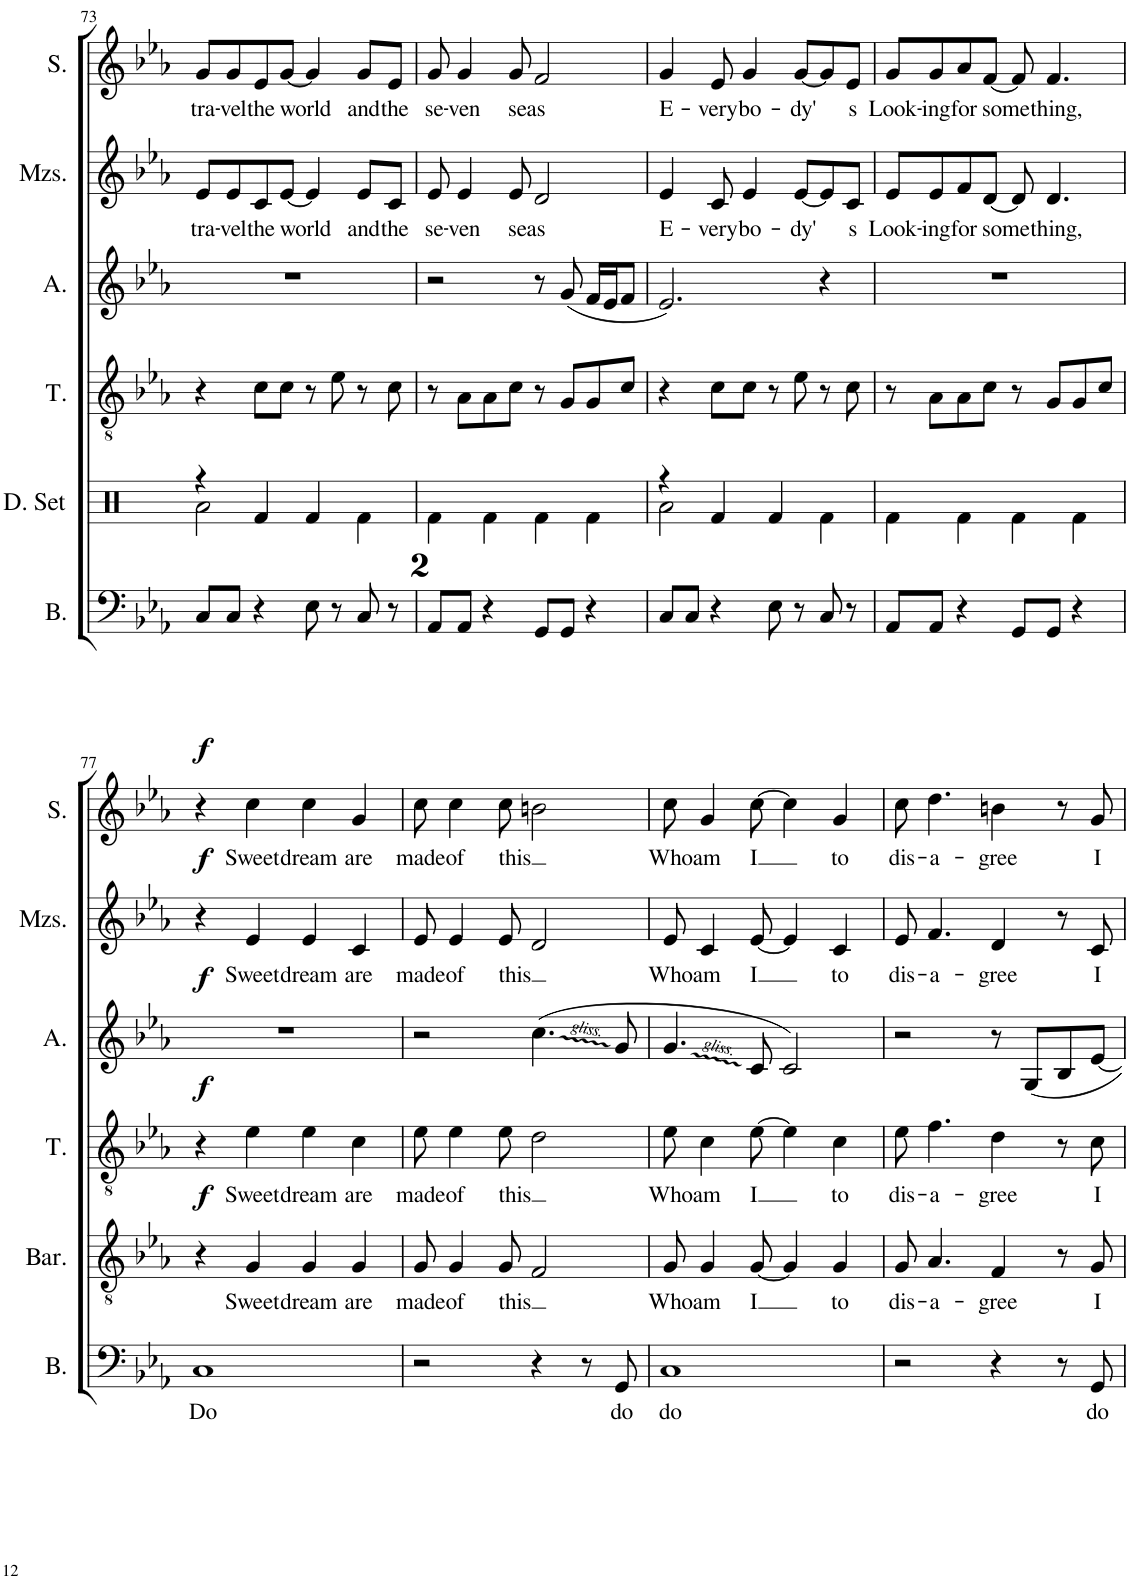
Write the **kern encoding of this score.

**kern	**text	**kern	**text	**dynam	**kern	**text	**dynam	**kern	**dynam	**kern	**text	**dynam	**kern	**text	**dynam
*part6	*part6	*part5	*part5	*part5	*part4	*part4	*part4	*part3	*part3	*part2	*part2	*part2	*part1	*part1	*part1
*staff6	*staff6	*staff5	*staff5	*staff5	*staff4	*staff4	*staff4	*staff3	*staff3	*staff2	*staff2	*staff2	*staff1	*staff1	*staff1
*I"Bass	*	*I"Baritone	*	*	*I"Tenor	*	*	*I"Alto	*	*I"Mezzo-soprano	*	*	*I"Soprano	*	*
*I'B.	*	*I'Bar.	*	*	*I'T.	*	*	*I'A.	*	*I'Mzs.	*	*	*I'S.	*	*
!!LO:PB:g=z
*clefF4	*	*clefGv2	*	*	*clefGv2	*	*	*clefG2	*	*clefG2	*	*	*clefG2	*	*
*k[b-e-a-]	*	*k[b-e-a-]	*	*	*k[b-e-a-]	*	*	*k[b-e-a-]	*	*k[b-e-a-]	*	*	*k[b-e-a-]	*	*
*M4/4	*	*M4/4	*	*	*M4/4	*	*	*M4/4	*	*M4/4	*	*	*M4/4	*	*
=73	=73	=73	=73	=73	=73	=73	=73	=73	=73	=73	=73	=73	=73	=73	=73
!	!	!	!	!	!	!	!	!	!	!	!LO:LY:b	!	!	!LO:LY:b	!
8C/L	.	1r	.	.	4r	.	.	1r	.	8e-/L	tra-	.	8g/L	tra-	.
!	!	!	!	!	!	!	!	!	!	!	!LO:LY:b	!	!	!LO:LY:b	!
8C/J	.	.	.	.	.	.	.	.	.	8e-/	-vel	.	8g/	-vel	.
!	!	!	!	!	!	!	!	!	!	!	!LO:LY:b	!	!	!LO:LY:b	!
4r	.	.	.	.	8c\L	.	.	.	.	8c/	the	.	8e-/	the	.
!	!	!	!	!	!	!	!	!	!	!	!LO:LY:b	!	!	!LO:LY:b	!
.	.	.	.	.	8c\J	.	.	.	.	[8e-/J	world	.	[8g/J	world	.
8E-\	.	.	.	.	8r	.	.	.	.	4e-/]	.	.	4g/]	.	.
8r	.	.	.	.	8e-\	.	.	.	.	.	.	.	.	.	.
!	!	!	!	!	!	!	!	!	!	!	!LO:LY:b	!	!	!LO:LY:b	!
8C/	.	.	.	.	8r	.	.	.	.	8e-/L	and	.	8g/L	and	.
!	!	!	!	!	!	!	!	!	!	!	!LO:LY:b	!	!	!LO:LY:b	!
8r	.	.	.	.	8c\	.	.	.	.	8c/J	the	.	8e-/J	the	.
=74	=74	=74	=74	=74	=74	=74	=74	=74	=74	=74	=74	=74	=74	=74	=74
!LO:TX:a:t=2	!	!	!	!	!	!	!	!	!	!	!	!	!	!	!
!	!	!	!	!	!	!	!	!	!	!	!LO:LY:b	!	!	!LO:LY:b	!
8AA-/L	.	1r	.	.	8r	.	.	2r	.	8e-/	se-	.	8g/	se-	.
!	!	!	!	!	!	!	!	!	!	!	!LO:LY:b	!	!	!LO:LY:b	!
8AA-/J	.	.	.	.	8A-\L	.	.	.	.	4e-/	-ven	.	4g/	-ven	.
4r	.	.	.	.	8A-\	.	.	.	.	.	.	.	.	.	.
!	!	!	!	!	!	!	!	!	!	!	!LO:LY:b	!	!	!LO:LY:b	!
.	.	.	.	.	8c\J	.	.	.	.	8e-/	seas	.	8g/	seas	.
8GG/L	.	.	.	.	8r	.	.	8r	.	2d/	.	.	2f/	.	.
8GG/J	.	.	.	.	8G/L	.	.	(8g/	.	.	.	.	.	.	.
4r	.	.	.	.	8G/	.	.	16f/LL	.	.	.	.	.	.	.
.	.	.	.	.	.	.	.	16e-/J	.	.	.	.	.	.	.
.	.	.	.	.	8c/J	.	.	8f/J	.	.	.	.	.	.	.
=75	=75	=75	=75	=75	=75	=75	=75	=75	=75	=75	=75	=75	=75	=75	=75
!	!	!	!	!	!	!	!	!	!	!	!LO:LY:b	!	!	!LO:LY:b	!
8C/L	.	1r	.	.	4r	.	.	2.e-/)	.	4e-/	E-	.	4g/	E-	.
8C/J	.	.	.	.	.	.	.	.	.	.	.	.	.	.	.
!	!	!	!	!	!	!	!	!	!	!	!LO:LY:b	!	!	!LO:LY:b	!
4r	.	.	.	.	8c\L	.	.	.	.	8c/	-very	.	8e-/	-very	.
!	!	!	!	!	!	!	!	!	!	!	!LO:LY:b	!	!	!LO:LY:b	!
.	.	.	.	.	8c\J	.	.	.	.	4e-/	bo-	.	4g/	bo-	.
8E-\	.	.	.	.	8r	.	.	.	.	.	.	.	.	.	.
!	!	!	!	!	!	!	!	!	!	!	!LO:LY:b	!	!	!LO:LY:b	!
8r	.	.	.	.	8e-\	.	.	.	.	[8e-/L	-dy'	.	[8g/L	-dy'	.
8C/	.	.	.	.	8r	.	.	4r	.	8e-/]	.	.	8g/]	.	.
!	!	!	!	!	!	!	!	!	!	!	!LO:LY:b	!	!	!LO:LY:b	!
8r	.	.	.	.	8c\	.	.	.	.	8c/J	s	.	8e-/J	s	.
=76	=76	=76	=76	=76	=76	=76	=76	=76	=76	=76	=76	=76	=76	=76	=76
!	!	!	!	!	!	!	!	!	!	!	!LO:LY:b	!	!	!LO:LY:b	!
8AA-/L	.	1r	.	.	8r	.	.	1r	.	8e-/L	Look-	.	8g/L	Look-	.
!	!	!	!	!	!	!	!	!	!	!	!LO:LY:b	!	!	!LO:LY:b	!
8AA-/J	.	.	.	.	8A-\L	.	.	.	.	8e-/	-ing	.	8g/	-ing	.
!	!	!	!	!	!	!	!	!	!	!	!LO:LY:b	!	!	!LO:LY:b	!
4r	.	.	.	.	8A-\	.	.	.	.	8f/	for	.	8a-/	for	.
!	!	!	!	!	!	!	!	!	!	!	!LO:LY:b	!	!	!LO:LY:b	!
.	.	.	.	.	8c\J	.	.	.	.	[8d/J	some	.	[8f/J	some	.
8GG/L	.	.	.	.	8r	.	.	.	.	8d/]	.	.	8f/]	.	.
!	!	!	!	!	!	!	!	!	!	!	!LO:LY:b	!	!	!LO:LY:b	!
8GG/J	.	.	.	.	8G/L	.	.	.	.	4.d/	thing,	.	4.f/	thing,	.
4r	.	.	.	.	8G/	.	.	.	.	.	.	.	.	.	.
.	.	.	.	.	8c/J	.	.	.	.	.	.	.	.	.	.
!!LO:LB:g=z
=77	=77	=77	=77	=77	=77	=77	=77	=77	=77	=77	=77	=77	=77	=77	=77
!	!LO:LY:b	!	!	!LO:DY:a	!	!	!LO:DY:a	!	!LO:DY:a	!	!	!LO:DY:a	!	!	!LO:DY:a
1C	Do	4r	.	f	4r	.	f	1r	f	4r	.	f	4r	.	f
!	!	!	!LO:LY:b	!	!	!LO:LY:b	!	!	!	!	!LO:LY:b	!	!	!LO:LY:b	!
.	.	4G/	Sweet	.	4e-\	Sweet	.	.	.	4e-/	Sweet	.	4cc\	Sweet	.
!	!	!	!LO:LY:b	!	!	!LO:LY:b	!	!	!	!	!LO:LY:b	!	!	!LO:LY:b	!
.	.	4G/	dream	.	4e-\	dream	.	.	.	4e-/	dream	.	4cc\	dream	.
!	!	!	!LO:LY:b	!	!	!LO:LY:b	!	!	!	!	!LO:LY:b	!	!	!LO:LY:b	!
.	.	4G/	are	.	4c\	are	.	.	.	4c/	are	.	4g/	are	.
=78	=78	=78	=78	=78	=78	=78	=78	=78	=78	=78	=78	=78	=78	=78	=78
!	!	!	!LO:LY:b	!	!	!LO:LY:b	!	!	!	!	!LO:LY:b	!	!	!LO:LY:b	!
2r	.	8G/	made	.	8e-\	made	.	2r	.	8e-/	made	.	8cc\	made	.
!	!	!	!LO:LY:b	!	!	!LO:LY:b	!	!	!	!	!LO:LY:b	!	!	!LO:LY:b	!
.	.	4G/	of	.	4e-\	of	.	.	.	4e-/	of	.	4cc\	of	.
!	!	!	!LO:LY:b	!	!	!LO:LY:b	!	!	!	!	!LO:LY:b	!	!	!LO:LY:b	!
.	.	8G/	this	.	8e-\	this	.	.	.	8e-/	this	.	8cc\	this	.
4r	.	2F/	.	.	2d\	.	.	(4.cc\	.	2d/	.	.	2bn\	.	.
8r	.	.	.	.	.	.	.	.	.	.	.	.	.	.	.
!	!LO:LY:b	!	!	!	!	!	!	!	!	!	!	!	!	!	!
8GG/	do	.	.	.	.	.	.	8g/	.	.	.	.	.	.	.
=79	=79	=79	=79	=79	=79	=79	=79	=79	=79	=79	=79	=79	=79	=79	=79
!	!LO:LY:b	!	!LO:LY:b	!	!	!LO:LY:b	!	!	!	!	!LO:LY:b	!	!	!LO:LY:b	!
1C	do	8G/	Who	.	8e-\	Who	.	4.g/	.	8e-/	Who	.	8cc\	Who	.
!	!	!	!LO:LY:b	!	!	!LO:LY:b	!	!	!	!	!LO:LY:b	!	!	!LO:LY:b	!
.	.	4G/	am	.	4c\	am	.	.	.	4c/	am	.	4g/	am	.
!	!	!	!LO:LY:b	!	!	!LO:LY:b	!	!	!	!	!LO:LY:b	!	!	!LO:LY:b	!
.	.	[8G/	I	.	[8e-\	I	.	8c/	.	[8e-/	I	.	[8cc\	I	.
.	.	4G/]	.	.	4e-\]	.	.	2c/)	.	4e-/]	.	.	4cc\]	.	.
!	!	!	!LO:LY:b	!	!	!LO:LY:b	!	!	!	!	!LO:LY:b	!	!	!LO:LY:b	!
.	.	4G/	to	.	4c\	to	.	.	.	4c/	to	.	4g/	to	.
=80	=80	=80	=80	=80	=80	=80	=80	=80	=80	=80	=80	=80	=80	=80	=80
!	!	!	!LO:LY:b	!	!	!LO:LY:b	!	!	!	!	!LO:LY:b	!	!	!LO:LY:b	!
2r	.	8G/	dis-	.	8e-\	dis-	.	2r	.	8e-/	dis-	.	8cc\	dis-	.
!	!	!	!LO:LY:b	!	!	!LO:LY:b	!	!	!	!	!LO:LY:b	!	!	!LO:LY:b	!
.	.	4.A-/	-a-	.	4.f\	-a-	.	.	.	4.f/	-a-	.	4.dd\	-a-	.
!	!	!	!LO:LY:b	!	!	!LO:LY:b	!	!	!	!	!LO:LY:b	!	!	!LO:LY:b	!
4r	.	4F/	-gree	.	4d\	-gree	.	8r	.	4d/	-gree	.	4bn\	-gree	.
.	.	.	.	.	.	.	.	8G/L	.	.	.	.	.	.	.
8r	.	8r	.	.	8r	.	.	8B-/	.	8r	.	.	8r	.	.
!	!LO:LY:b	!	!LO:LY:b	!	!	!LO:LY:b	!	!	!	!	!LO:LY:b	!	!	!LO:LY:b	!
8GG/	do	8G/	I	.	8c\	I	.	[8e-/J	.	8c/	I	.	8g/	I	.
=	=	=	=	=	=	=	=	=	=	=	=	=	=	=	=
*-	*-	*-	*-	*-	*-	*-	*-	*-	*-	*-	*-	*-	*-	*-	*-
